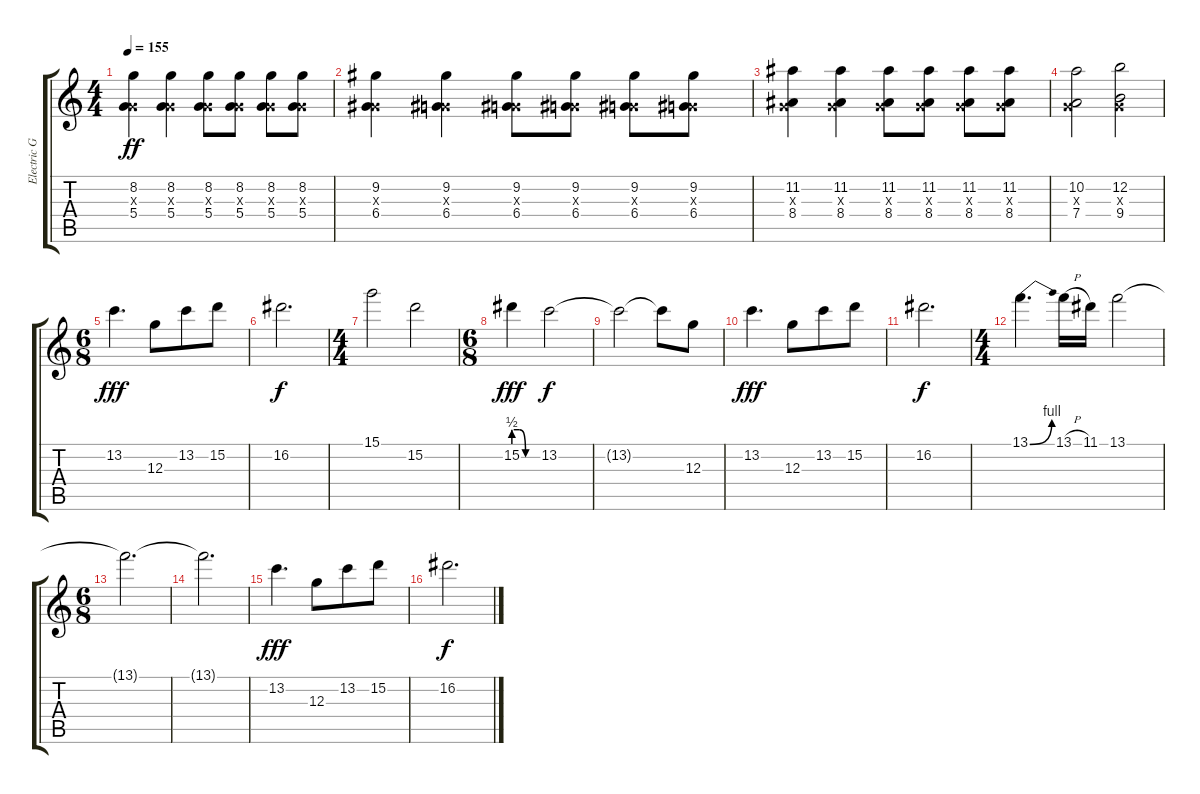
\track ("Electric Guitar Lead: Gus G" "Electric G") {instrument overdrivenguitar}
\staff {score tabs}
\tuning (E4 B3 G3 D3 A2 E2) {hide}
\ts (4 4)
\tempo 155
\clef g2
\ks c
(8.2 0.3{x} 5.4).4{dy ff} (8.2 0.3{x} 5.4).4 (8.2 0.3{x} 5.4).8 (8.2 0.3{x} 5.4).8 (8.2 0.3{x} 5.4).8 (8.2 0.3{x} 5.4).8 |
(9.2 0.3{x} 6.4).4 (9.2 0.3{x} 6.4).4 (9.2 0.3{x} 6.4).8 (9.2 0.3{x} 6.4).8 (9.2 0.3{x} 6.4).8 (9.2 0.3{x} 6.4).8 |
(11.2 0.3{x} 8.4).4 (11.2 0.3{x} 8.4).4 (11.2 0.3{x} 8.4).8 (11.2 0.3{x} 8.4).8 (11.2 0.3{x} 8.4).8 (11.2 0.3{x} 8.4).8 |
(10.2 0.3{x} 7.4).2 (12.2 0.3{x} 9.4).2 |
\ts (6 8)
13.2.4{d dy fff volume 15 balance 13} 12.3.8 13.2.8 15.2.8 |
16.2.2{d dy f} |
\ts (4 4)
15.1.2 15.2.2 |
\ts (6 8)
15.2{be (custom 0 2 15 2 30 0 60 0)}.4{dy fff} 13.2.2{dy f} |
13.2{t}.2 13.2{t}.8 12.3.8 |
13.2.4{d dy fff} 12.3.8 13.2.8 15.2.8 |
16.2.2{d dy f} |
\ts (4 4)
13.1{be (bend 0 0 60 4)}.4{d} 13.1{h}.16 11.1.16 13.1.2 |
\ts (6 8)
13.1{t}.2{d} |
13.1{t}.2{d} |
13.2.4{d dy fff} 12.3.8 13.2.8 15.2.8 |
16.2.2{d dy f}
